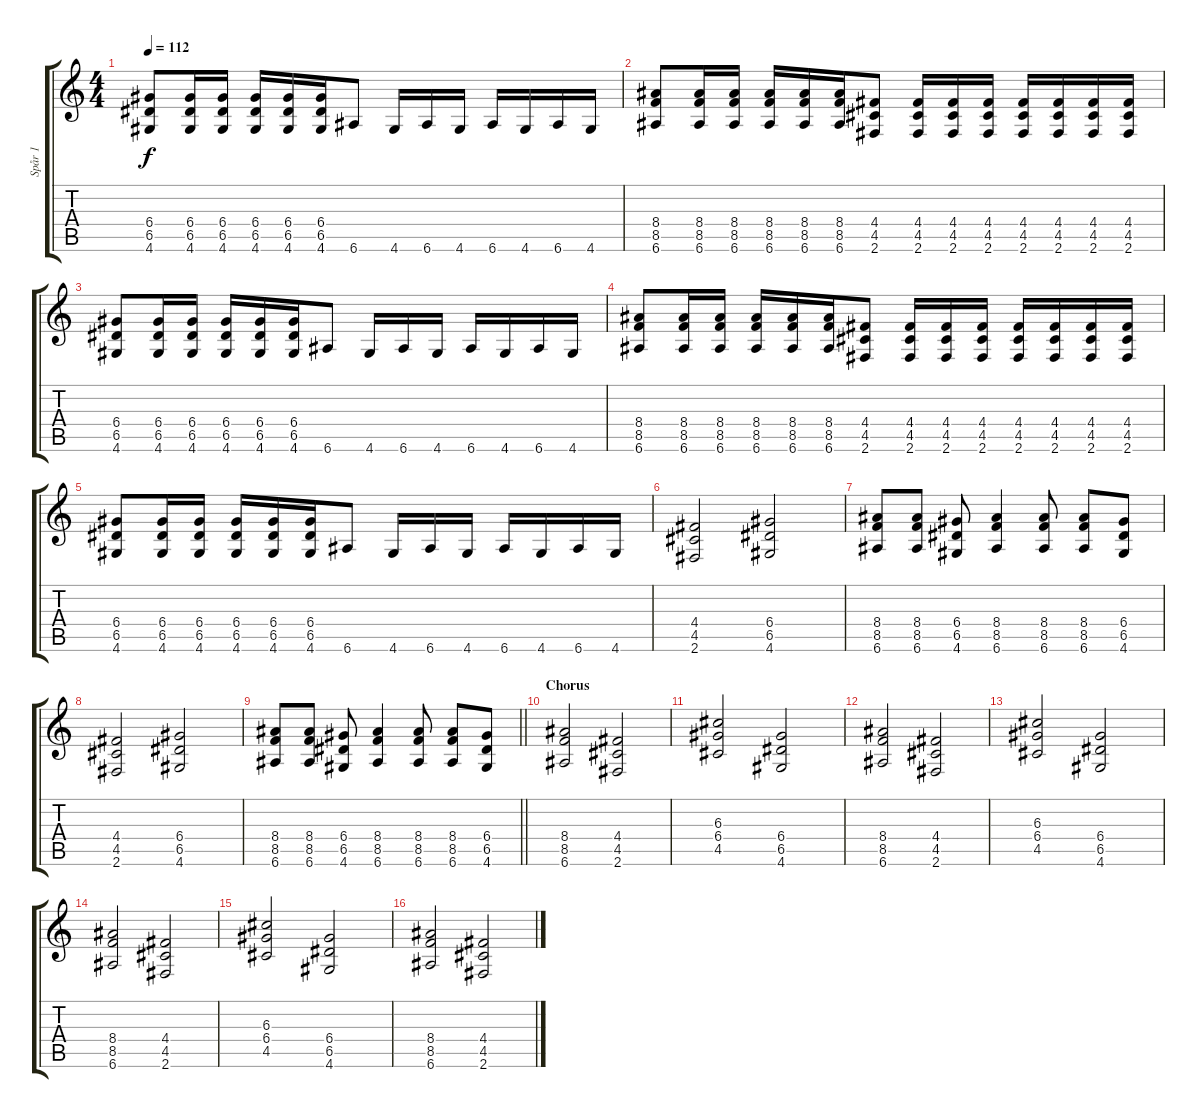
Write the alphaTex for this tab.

\track ("Spår 1" "Spår 1") {instrument distortionguitar}
\staff {score tabs}
\tuning (E4 B3 G3 D3 A2 E2) {hide}
\ts (4 4)
\tempo 112
\clef g2
\ks c
(6.4 6.5 4.6).8{dy f} (6.4 6.5 4.6).16 (6.4 6.5 4.6).16 (6.4 6.5 4.6).16 (6.4 6.5 4.6).16 (6.4 6.5 4.6).16 6.6.8 4.6.16 6.6.16 4.6.16 6.6.16 4.6.16 6.6.16 4.6.16 |
(8.4 8.5 6.6).8 (8.4 8.5 6.6).16 (8.4 8.5 6.6).16 (8.4 8.5 6.6).16 (8.4 8.5 6.6).16 (8.4 8.5 6.6).16 (4.4 4.5 2.6).8 (4.4 4.5 2.6).16 (4.4 4.5 2.6).16 (4.4 4.5 2.6).16 (4.4 4.5 2.6).16 (4.4 4.5 2.6).16 (4.4 4.5 2.6).16 (4.4 4.5 2.6).16 |
(6.4 6.5 4.6).8 (6.4 6.5 4.6).16 (6.4 6.5 4.6).16 (6.4 6.5 4.6).16 (6.4 6.5 4.6).16 (6.4 6.5 4.6).16 6.6.8 4.6.16 6.6.16 4.6.16 6.6.16 4.6.16 6.6.16 4.6.16 |
(8.4 8.5 6.6).8 (8.4 8.5 6.6).16 (8.4 8.5 6.6).16 (8.4 8.5 6.6).16 (8.4 8.5 6.6).16 (8.4 8.5 6.6).16 (4.4 4.5 2.6).8 (4.4 4.5 2.6).16 (4.4 4.5 2.6).16 (4.4 4.5 2.6).16 (4.4 4.5 2.6).16 (4.4 4.5 2.6).16 (4.4 4.5 2.6).16 (4.4 4.5 2.6).16 |
(6.4 6.5 4.6).8 (6.4 6.5 4.6).16 (6.4 6.5 4.6).16 (6.4 6.5 4.6).16 (6.4 6.5 4.6).16 (6.4 6.5 4.6).16 6.6.8 4.6.16 6.6.16 4.6.16 6.6.16 4.6.16 6.6.16 4.6.16 |
(4.4 4.5 2.6).2 (6.4 6.5 4.6).2 |
(8.4 8.5 6.6).8 (8.4 8.5 6.6).8 (6.4 6.5 4.6).8 (8.4 8.5 6.6).4 (8.4 8.5 6.6).8 (8.4 8.5 6.6).8 (6.4 6.5 4.6).8 |
(4.4 4.5 2.6).2 (6.4 6.5 4.6).2 |
\barLineRight lightlight
(8.4 8.5 6.6).8 (8.4 8.5 6.6).8 (6.4 6.5 4.6).8 (8.4 8.5 6.6).4 (8.4 8.5 6.6).8 (8.4 8.5 6.6).8 (6.4 6.5 4.6).8 |
\section ("" "Chorus")
(8.4 8.5 6.6).2 (4.4 4.5 2.6).2 |
(6.3 6.4 4.5).2 (6.4 6.5 4.6).2 |
(8.4 8.5 6.6).2 (4.4 4.5 2.6).2 |
(6.3 6.4 4.5).2 (6.4 6.5 4.6).2 |
(8.4 8.5 6.6).2 (4.4 4.5 2.6).2 |
(6.3 6.4 4.5).2 (6.4 6.5 4.6).2 |
(8.4 8.5 6.6).2 (4.4 4.5 2.6).2
